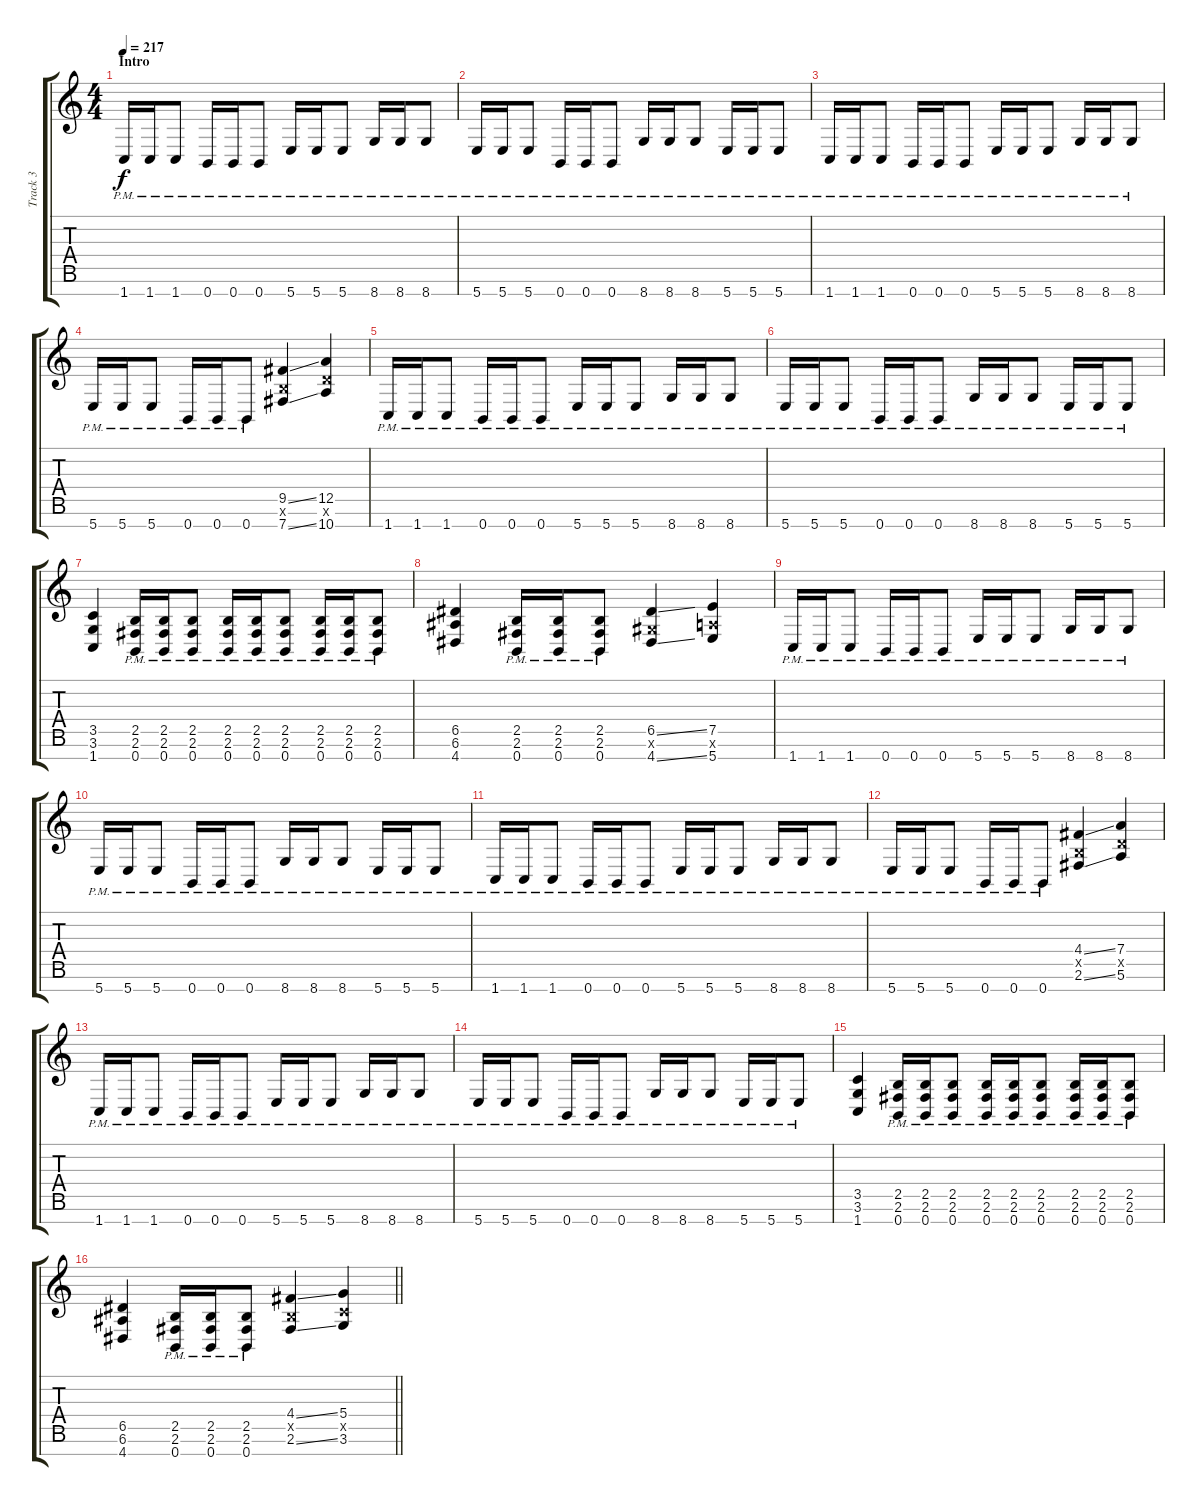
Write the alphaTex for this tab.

\track ("Track 3" "Track 3") {instrument distortionguitar}
\staff {score tabs}
\tuning (E4 B3 G3 D3 A2 E2 B1) {hide}
\ts (4 4)
\section ("" "Intro")
\tempo 217
\clef g2
\ks c
1.7{pm}.16{dy f instrument distortionguitar} 1.7{pm}.16 1.7{pm}.8 0.7{pm}.16 0.7{pm}.16 0.7{pm}.8 5.7{pm}.16 5.7{pm}.16 5.7{pm}.8 8.7{pm}.16 8.7{pm}.16 8.7{pm}.8 |
5.7{pm}.16 5.7{pm}.16 5.7{pm}.8 0.7{pm}.16 0.7{pm}.16 0.7{pm}.8 8.7{pm}.16 8.7{pm}.16 8.7{pm}.8 5.7{pm}.16 5.7{pm}.16 5.7{pm}.8 |
1.7{pm}.16 1.7{pm}.16 1.7{pm}.8 0.7{pm}.16 0.7{pm}.16 0.7{pm}.8 5.7{pm}.16 5.7{pm}.16 5.7{pm}.8 8.7{pm}.16 8.7{pm}.16 8.7{pm}.8 |
5.7{pm}.16 5.7{pm}.16 5.7{pm}.8 0.7{pm}.16 0.7{pm}.16 0.7{pm}.8 (9.5{ss} 7.6{x} 7.7{ss}).4 (12.5 10.6{x} 10.7).4 |
1.7{pm}.16 1.7{pm}.16 1.7{pm}.8 0.7{pm}.16 0.7{pm}.16 0.7{pm}.8 5.7{pm}.16 5.7{pm}.16 5.7{pm}.8 8.7{pm}.16 8.7{pm}.16 8.7{pm}.8 |
5.7{pm}.16 5.7{pm}.16 5.7{pm}.8 0.7{pm}.16 0.7{pm}.16 0.7{pm}.8 8.7{pm}.16 8.7{pm}.16 8.7{pm}.8 5.7{pm}.16 5.7{pm}.16 5.7{pm}.8 |
(3.5 3.6 1.7).4 (2.5{pm} 2.6{pm} 0.7{pm}).16 (2.5{pm} 2.6{pm} 0.7{pm}).16 (2.5{pm} 2.6{pm} 0.7{pm}).8 (2.5{pm} 2.6{pm} 0.7{pm}).16 (2.5{pm} 2.6{pm} 0.7{pm}).16 (2.5{pm} 2.6{pm} 0.7{pm}).8 (2.5{pm} 2.6{pm} 0.7{pm}).16 (2.5{pm} 2.6{pm} 0.7{pm}).16 (2.5{pm} 2.6{pm} 0.7{pm}).8 |
(6.5 6.6 4.7).4 (2.5{pm} 2.6{pm} 0.7{pm}).16 (2.5{pm} 2.6{pm} 0.7{pm}).16 (2.5{pm} 2.6{pm} 0.7{pm}).8 (6.5{ss} 4.6{x} 4.7{ss}).4 (7.5 5.6{x} 5.7).4 |
1.7{pm}.16 1.7{pm}.16 1.7{pm}.8 0.7{pm}.16 0.7{pm}.16 0.7{pm}.8 5.7{pm}.16 5.7{pm}.16 5.7{pm}.8 8.7{pm}.16 8.7{pm}.16 8.7{pm}.8 |
5.7{pm}.16 5.7{pm}.16 5.7{pm}.8 0.7{pm}.16 0.7{pm}.16 0.7{pm}.8 8.7{pm}.16 8.7{pm}.16 8.7{pm}.8 5.7{pm}.16 5.7{pm}.16 5.7{pm}.8 |
1.7{pm}.16 1.7{pm}.16 1.7{pm}.8 0.7{pm}.16 0.7{pm}.16 0.7{pm}.8 5.7{pm}.16 5.7{pm}.16 5.7{pm}.8 8.7{pm}.16 8.7{pm}.16 8.7{pm}.8 |
5.7{pm}.16 5.7{pm}.16 5.7{pm}.8 0.7{pm}.16 0.7{pm}.16 0.7{pm}.8 (4.4{ss} 2.5{x} 2.6{ss}).4 (7.4 5.5{x} 5.6).4 |
1.7{pm}.16 1.7{pm}.16 1.7{pm}.8 0.7{pm}.16 0.7{pm}.16 0.7{pm}.8 5.7{pm}.16 5.7{pm}.16 5.7{pm}.8 8.7{pm}.16 8.7{pm}.16 8.7{pm}.8 |
5.7{pm}.16 5.7{pm}.16 5.7{pm}.8 0.7{pm}.16 0.7{pm}.16 0.7{pm}.8 8.7{pm}.16 8.7{pm}.16 8.7{pm}.8 5.7{pm}.16 5.7{pm}.16 5.7{pm}.8 |
(3.5 3.6 1.7).4 (2.5{pm} 2.6{pm} 0.7{pm}).16 (2.5{pm} 2.6{pm} 0.7{pm}).16 (2.5{pm} 2.6{pm} 0.7{pm}).8 (2.5{pm} 2.6{pm} 0.7{pm}).16 (2.5{pm} 2.6{pm} 0.7{pm}).16 (2.5{pm} 2.6{pm} 0.7{pm}).8 (2.5{pm} 2.6{pm} 0.7{pm}).16 (2.5{pm} 2.6{pm} 0.7{pm}).16 (2.5{pm} 2.6{pm} 0.7{pm}).8 |
\barLineRight lightlight
(6.5 6.6 4.7).4 (2.5{pm} 2.6{pm} 0.7{pm}).16 (2.5{pm} 2.6{pm} 0.7{pm}).16 (2.5{pm} 2.6{pm} 0.7{pm}).8 (4.4{ss} 2.5{x} 2.6{ss}).4 (5.4 3.5{x} 3.6).4
